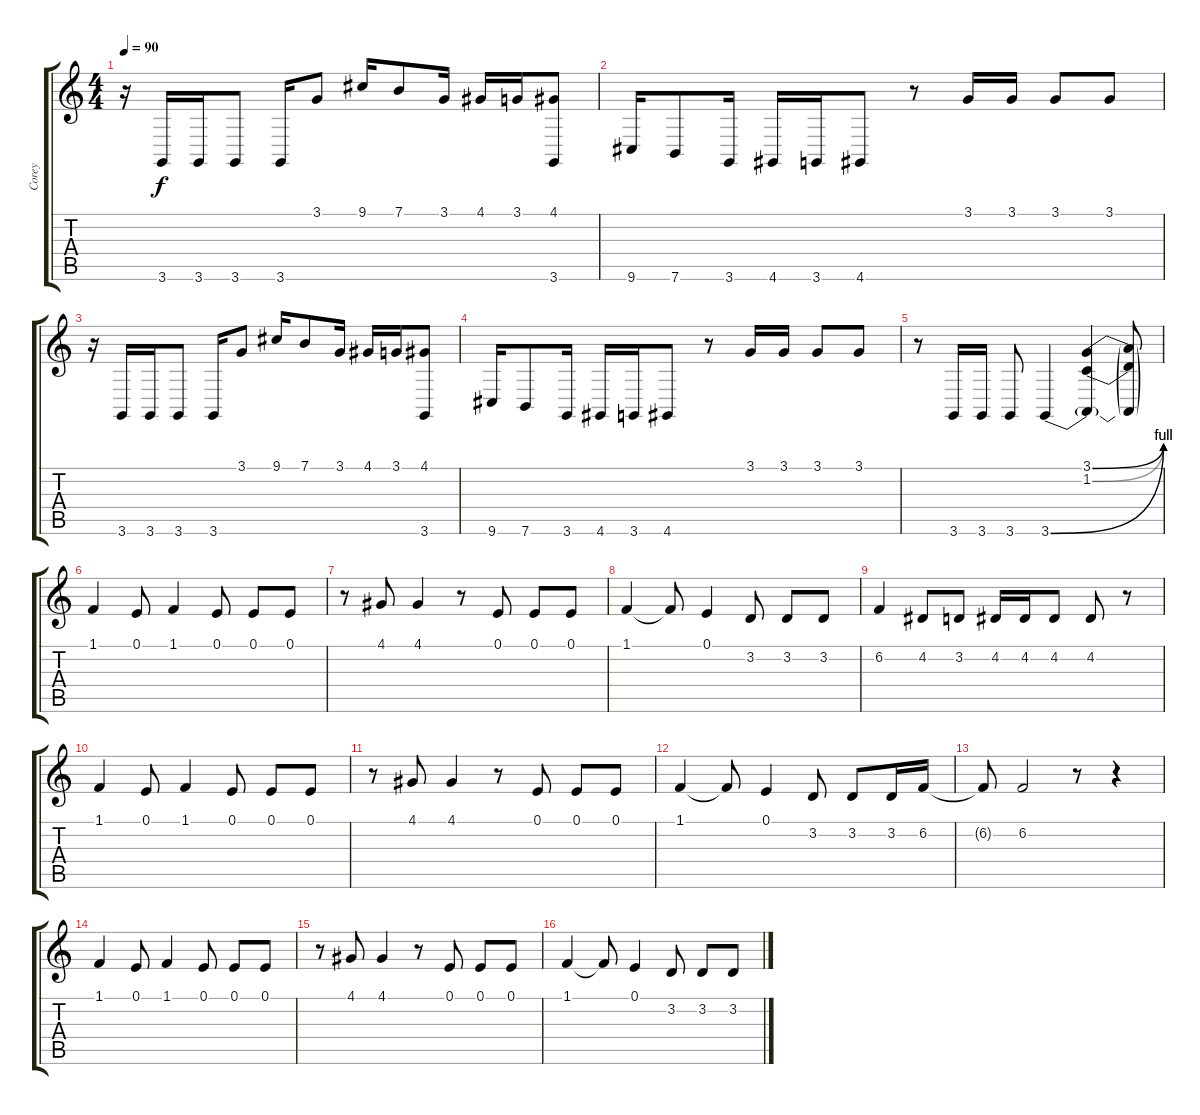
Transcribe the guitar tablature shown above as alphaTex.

\track ("Corey" "Corey") {instrument tenorsax}
\staff {score tabs}
\tuning (E4 B3 G3 D3 A2 E2) {hide}
\ts (4 4)
\tempo 90
\clef g2
\ks c
r.16{dy f} 3.6.16 3.6.16 3.6.8 3.6.16 3.1.8 9.1.16 7.1.8 3.1.16 4.1.16 3.1.16 (4.1 3.6).8 |
9.6.16 7.6.8 3.6.16 4.6.16 3.6.16 4.6.8 r.8 3.1.16 3.1.16 3.1.8 3.1.8 |
r.16 3.6.16 3.6.16 3.6.8 3.6.16 3.1.8 9.1.16 7.1.8 3.1.16 4.1.16 3.1.16 (4.1 3.6).8 |
9.6.16 7.6.8 3.6.16 4.6.16 3.6.16 4.6.8 r.8 3.1.16 3.1.16 3.1.8 3.1.8 |
r.8 3.6.16 3.6.16 3.6.8 3.6{be (bend 0 0 60 4)}.4 (3.1{be (bend 0 0 60 4)} 1.2{be (bend 0 0 60 4)} 3.6{t}).4 (3.1{t} 1.2{t} 3.6{t}).8 |
1.1.4 0.1.8 1.1.4 0.1.8 0.1.8 0.1.8 |
r.8 4.1.8 4.1.4 r.8 0.1.8 0.1.8 0.1.8 |
1.1.4 1.1{t}.8 0.1.4 3.2.8 3.2.8 3.2.8 |
6.2.4 4.2.8 3.2.8 4.2.16 4.2.16 4.2.8 4.2.8 r.8 |
1.1.4 0.1.8 1.1.4 0.1.8 0.1.8 0.1.8 |
r.8 4.1.8 4.1.4 r.8 0.1.8 0.1.8 0.1.8 |
1.1.4 1.1{t}.8 0.1.4 3.2.8 3.2.8 3.2.16 6.2.16 |
6.2{t}.8 6.2.2 r.8 r.4 |
1.1.4 0.1.8 1.1.4 0.1.8 0.1.8 0.1.8 |
r.8 4.1.8 4.1.4 r.8 0.1.8 0.1.8 0.1.8 |
1.1.4 1.1{t}.8 0.1.4 3.2.8 3.2.8 3.2.8
